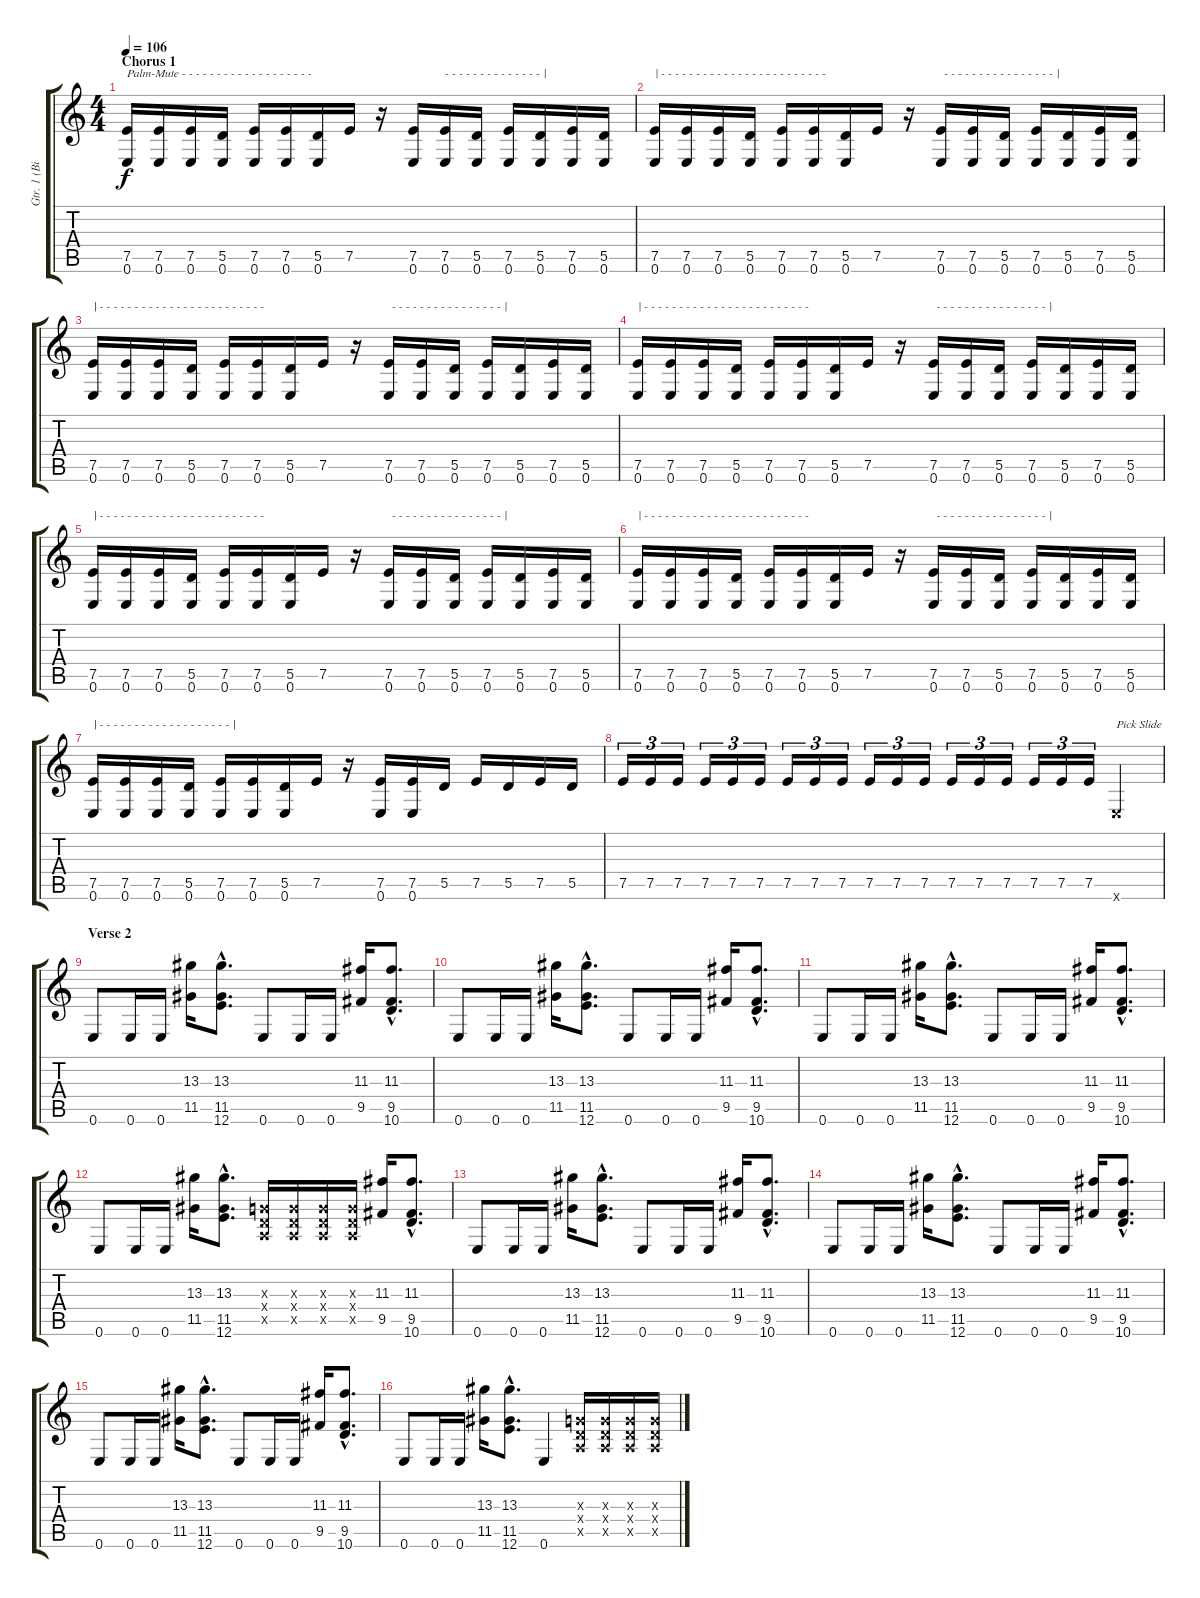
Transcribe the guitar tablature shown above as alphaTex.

\track ("Gtr. 1 (Billy)" "Gtr. 1 (Bi") {instrument overdrivenguitar}
\staff {score tabs}
\tuning (E4 B3 G3 D3 A2 E2) {hide}
\ts (4 4)
\section ("" "Chorus 1")
\tempo 106
\clef g2
\ks c
(7.5 0.6).16{txt "Palm-Mute - - - - - - - - - - - - - - - - - - -" dy f} (7.5 0.6).16 (7.5 0.6).16 (5.5 0.6).16 (7.5 0.6).16 (7.5 0.6).16 (5.5 0.6).16 7.5.16 r.16 (7.5 0.6).16 (7.5 0.6).16{txt "- - - - - - - - - - - - - - |"} (5.5 0.6).16 (7.5 0.6).16 (5.5 0.6).16 (7.5 0.6).16 (5.5 0.6).16 |
(7.5 0.6).16{txt "| - - - - - - - - - - - - - - - - - - - - - - - -"} (7.5 0.6).16 (7.5 0.6).16 (5.5 0.6).16 (7.5 0.6).16 (7.5 0.6).16 (5.5 0.6).16 7.5.16 r.16 (7.5 0.6).16{txt " - - - - - - - - - - - - - - - - |"} (7.5 0.6).16 (5.5 0.6).16 (7.5 0.6).16 (5.5 0.6).16 (7.5 0.6).16 (5.5 0.6).16 |
(7.5 0.6).16{txt "| - - - - - - - - - - - - - - - - - - - - - - - -"} (7.5 0.6).16 (7.5 0.6).16 (5.5 0.6).16 (7.5 0.6).16 (7.5 0.6).16 (5.5 0.6).16 7.5.16 r.16 (7.5 0.6).16{txt " - - - - - - - - - - - - - - - - |"} (7.5 0.6).16 (5.5 0.6).16 (7.5 0.6).16 (5.5 0.6).16 (7.5 0.6).16 (5.5 0.6).16 |
(7.5 0.6).16{txt "| - - - - - - - - - - - - - - - - - - - - - - - -"} (7.5 0.6).16 (7.5 0.6).16 (5.5 0.6).16 (7.5 0.6).16 (7.5 0.6).16 (5.5 0.6).16 7.5.16 r.16 (7.5 0.6).16{txt " - - - - - - - - - - - - - - - - |"} (7.5 0.6).16 (5.5 0.6).16 (7.5 0.6).16 (5.5 0.6).16 (7.5 0.6).16 (5.5 0.6).16 |
(7.5 0.6).16{txt "| - - - - - - - - - - - - - - - - - - - - - - - -"} (7.5 0.6).16 (7.5 0.6).16 (5.5 0.6).16 (7.5 0.6).16 (7.5 0.6).16 (5.5 0.6).16 7.5.16 r.16 (7.5 0.6).16{txt " - - - - - - - - - - - - - - - - |"} (7.5 0.6).16 (5.5 0.6).16 (7.5 0.6).16 (5.5 0.6).16 (7.5 0.6).16 (5.5 0.6).16 |
(7.5 0.6).16{txt "| - - - - - - - - - - - - - - - - - - - - - - - -"} (7.5 0.6).16 (7.5 0.6).16 (5.5 0.6).16 (7.5 0.6).16 (7.5 0.6).16 (5.5 0.6).16 7.5.16 r.16 (7.5 0.6).16{txt " - - - - - - - - - - - - - - - - |"} (7.5 0.6).16 (5.5 0.6).16 (7.5 0.6).16 (5.5 0.6).16 (7.5 0.6).16 (5.5 0.6).16 |
(7.5 0.6).16{txt "| - - - - - - - - - - - - - - - - - - - |"} (7.5 0.6).16 (7.5 0.6).16 (5.5 0.6).16 (7.5 0.6).16 (7.5 0.6).16 (5.5 0.6).16 7.5.16 r.16 (7.5 0.6).16 (7.5 0.6).16 5.5.16 7.5.16 5.5.16 7.5.16 5.5.16 |
7.5.16{tu (3 2)} 7.5.16{tu (3 2)} 7.5.16{tu (3 2)} 7.5.16{tu (3 2)} 7.5.16{tu (3 2)} 7.5.16{tu (3 2)} 7.5.16{tu (3 2)} 7.5.16{tu (3 2)} 7.5.16{tu (3 2)} 7.5.16{tu (3 2)} 7.5.16{tu (3 2)} 7.5.16{tu (3 2)} 7.5.16{tu (3 2)} 7.5.16{tu (3 2)} 7.5.16{tu (3 2)} 7.5.16{tu (3 2)} 7.5.16{tu (3 2)} 7.5.16{tu (3 2)} 0.6{x}.4{txt "Pick Slide"} |
\section ("" "Verse 2")
0.6.8 0.6.16 0.6.16 (13.3 11.5).16 (13.3{hac} 11.5{hac} 12.6{hac}).8{d} 0.6.8 0.6.16 0.6.16 (11.3 9.5).16 (11.3{hac} 9.5{hac} 10.6{hac}).8{d} |
0.6.8 0.6.16 0.6.16 (13.3 11.5).16 (13.3{hac} 11.5{hac} 12.6{hac}).8{d} 0.6.8 0.6.16 0.6.16 (11.3 9.5).16 (11.3{hac} 9.5{hac} 10.6{hac}).8{d} |
0.6.8 0.6.16 0.6.16 (13.3 11.5).16 (13.3{hac} 11.5{hac} 12.6{hac}).8{d} 0.6.8 0.6.16 0.6.16 (11.3 9.5).16 (11.3{hac} 9.5{hac} 10.6{hac}).8{d} |
0.6.8 0.6.16 0.6.16 (13.3 11.5).16 (13.3{hac} 11.5{hac} 12.6{hac}).8{d} (0.3{x} 0.4{x} 0.5{x}).16 (0.3{x} 0.4{x} 0.5{x}).16 (0.3{x} 0.4{x} 0.5{x}).16 (0.3{x} 0.4{x} 0.5{x}).16 (11.3 9.5).16 (11.3{hac} 9.5{hac} 10.6{hac}).8{d} |
0.6.8 0.6.16 0.6.16 (13.3 11.5).16 (13.3{hac} 11.5{hac} 12.6{hac}).8{d} 0.6.8 0.6.16 0.6.16 (11.3 9.5).16 (11.3{hac} 9.5{hac} 10.6{hac}).8{d} |
0.6.8 0.6.16 0.6.16 (13.3 11.5).16 (13.3{hac} 11.5{hac} 12.6{hac}).8{d} 0.6.8 0.6.16 0.6.16 (11.3 9.5).16 (11.3{hac} 9.5{hac} 10.6{hac}).8{d} |
0.6.8 0.6.16 0.6.16 (13.3 11.5).16 (13.3{hac} 11.5{hac} 12.6{hac}).8{d} 0.6.8 0.6.16 0.6.16 (11.3 9.5).16 (11.3{hac} 9.5{hac} 10.6{hac}).8{d} |
0.6.8 0.6.16 0.6.16 (13.3 11.5).16 (13.3{hac} 11.5{hac} 12.6{hac}).8{d} 0.6.4 (0.3{x} 0.4{x} 0.5{x}).16 (0.3{x} 0.4{x} 0.5{x}).16 (0.3{x} 0.4{x} 0.5{x}).16 (0.3{x} 0.4{x} 0.5{x}).16
